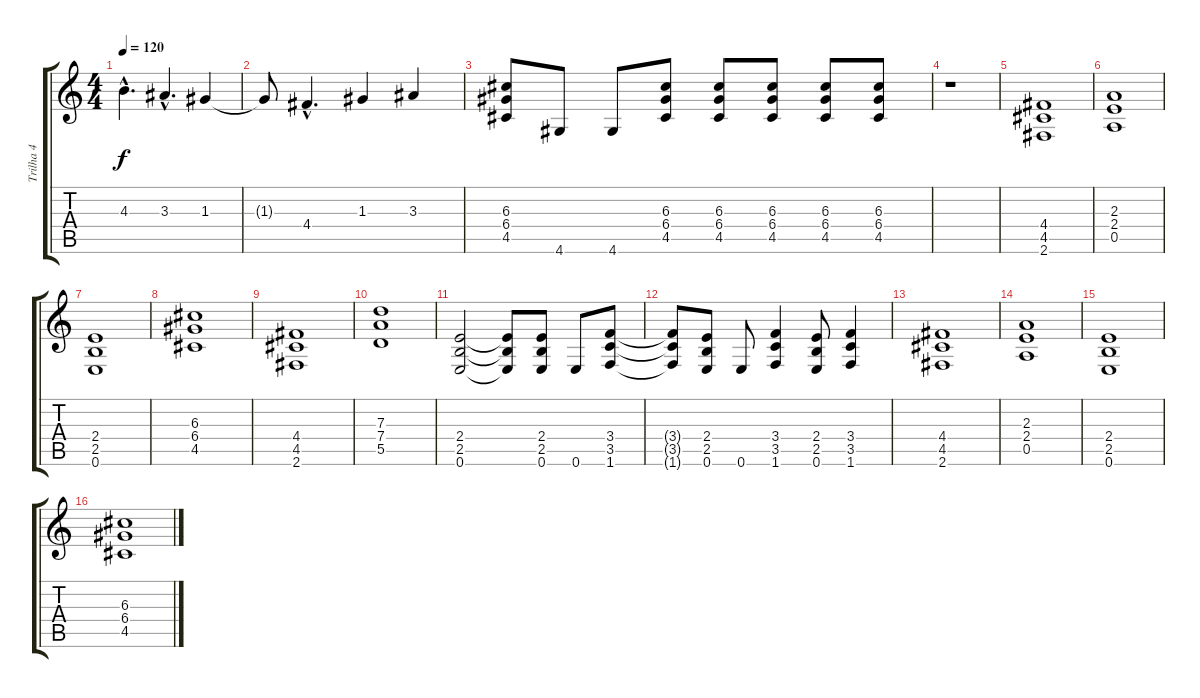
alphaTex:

\track ("Trilha 4" "Trilha 4") {instrument distortionguitar}
\staff {score tabs}
\tuning (E4 B3 G3 D3 A2 E2) {hide}
\ts (4 4)
\tempo 120
\clef g2
\ks c
4.3{hac}.4{d dy f} 3.3{hac}.4{d} 1.3.4 |
1.3{t}.8 4.4{hac}.4{d} 1.3.4 3.3.4 |
(6.3 6.4 4.5).8 4.6.8 4.6.8 (6.3 6.4 4.5).8 (6.3 6.4 4.5).8 (6.3 6.4 4.5).8 (6.3 6.4 4.5).8 (6.3 6.4 4.5).8 |
r.1 |
(4.4 4.5 2.6).1 |
(2.3 2.4 0.5).1 |
(2.4 2.5 0.6).1 |
(6.3 6.4 4.5).1 |
(4.4 4.5 2.6).1 |
(7.3 7.4 5.5).1 |
(2.4 2.5 0.6).2 (2.4{t} 2.5{t} 0.6{t}).8 (2.4 2.5 0.6).8 0.6.8 (3.4 3.5 1.6).8 |
(3.4{t} 3.5{t} 1.6{t}).8 (2.4 2.5 0.6).8 0.6.8 (3.4 3.5 1.6).4 (2.4 2.5 0.6).8 (3.4 3.5 1.6).4 |
(4.4 4.5 2.6).1 |
(2.3 2.4 0.5).1 |
(2.4 2.5 0.6).1 |
(6.3 6.4 4.5).1
